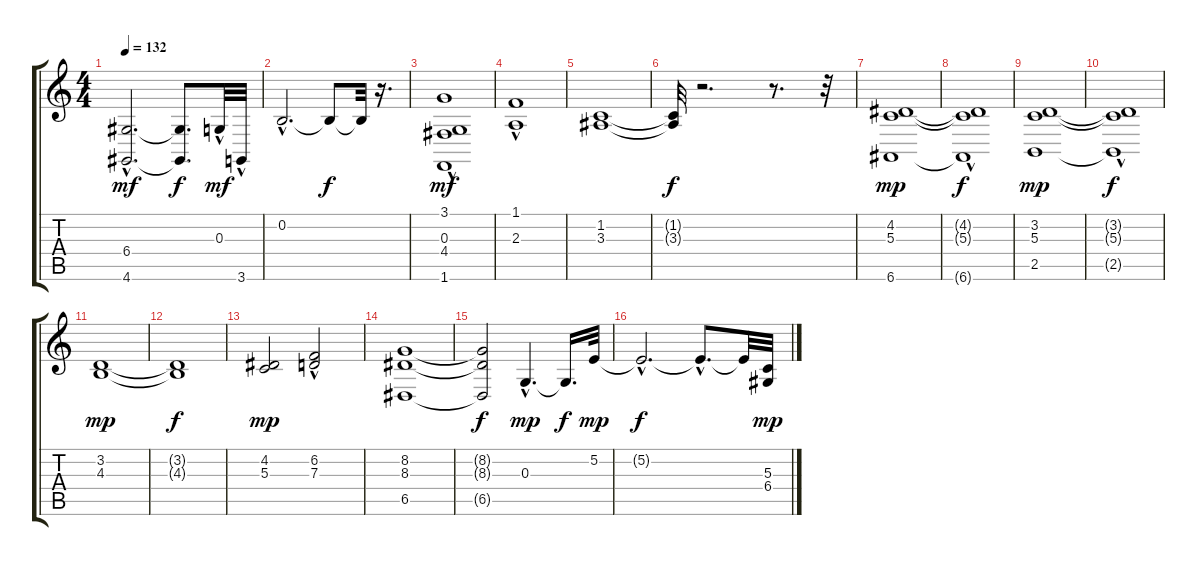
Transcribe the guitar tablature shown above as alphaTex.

\track "" {instrument choiraahs}
\staff {score tabs}
\tuning (E4 B3 G3 D3 A2 E2) {hide}
\ts (4 4)
\tempo 132
\clef g2
\ks c
(6.4{hac} 4.6{hac}).2{d dy mf} (6.4{t} 4.6{t}).8{d dy f} 0.3{hac}.32{dy mf} 3.6{hac}.32 |
0.2{hac}.2{d} 0.2{t}.8{dy f} 0.2{t}.32 r.16{d} |
(3.1 0.3{hac} 4.4{hac} 1.6).1{dy mf} |
(1.1 2.3{hac}).1 |
(1.2 3.3).1 |
(1.2{t} 3.3{t}).32{dy f} r.2{d} r.8{d} r.32 |
(4.2 5.3 6.6).1{dy mp} |
(4.2{t} 5.3{t} 6.6{hac t}).1{dy f} |
(3.2 5.3 2.5).1{dy mp} |
(3.2{t} 5.3{hac t} 2.5{t}).1{dy f} |
(3.2 4.3).1{dy mp} |
(3.2{t} 4.3{t}).1{dy f} |
(4.2 5.3).2{dy mp} (6.2 7.3{hac}).2 |
(8.2 8.3 6.5).1 |
(8.2{t} 8.3{t} 6.5{t}).2{dy f} 0.3{hac}.4{d dy mp} 0.3{t}.16{d dy f} 5.2.32{dy mp} |
5.2{hac t}.2{d dy f} 5.2{hac t}.8{d} 5.2{t}.32 (5.3 6.4).32{dy mp}
